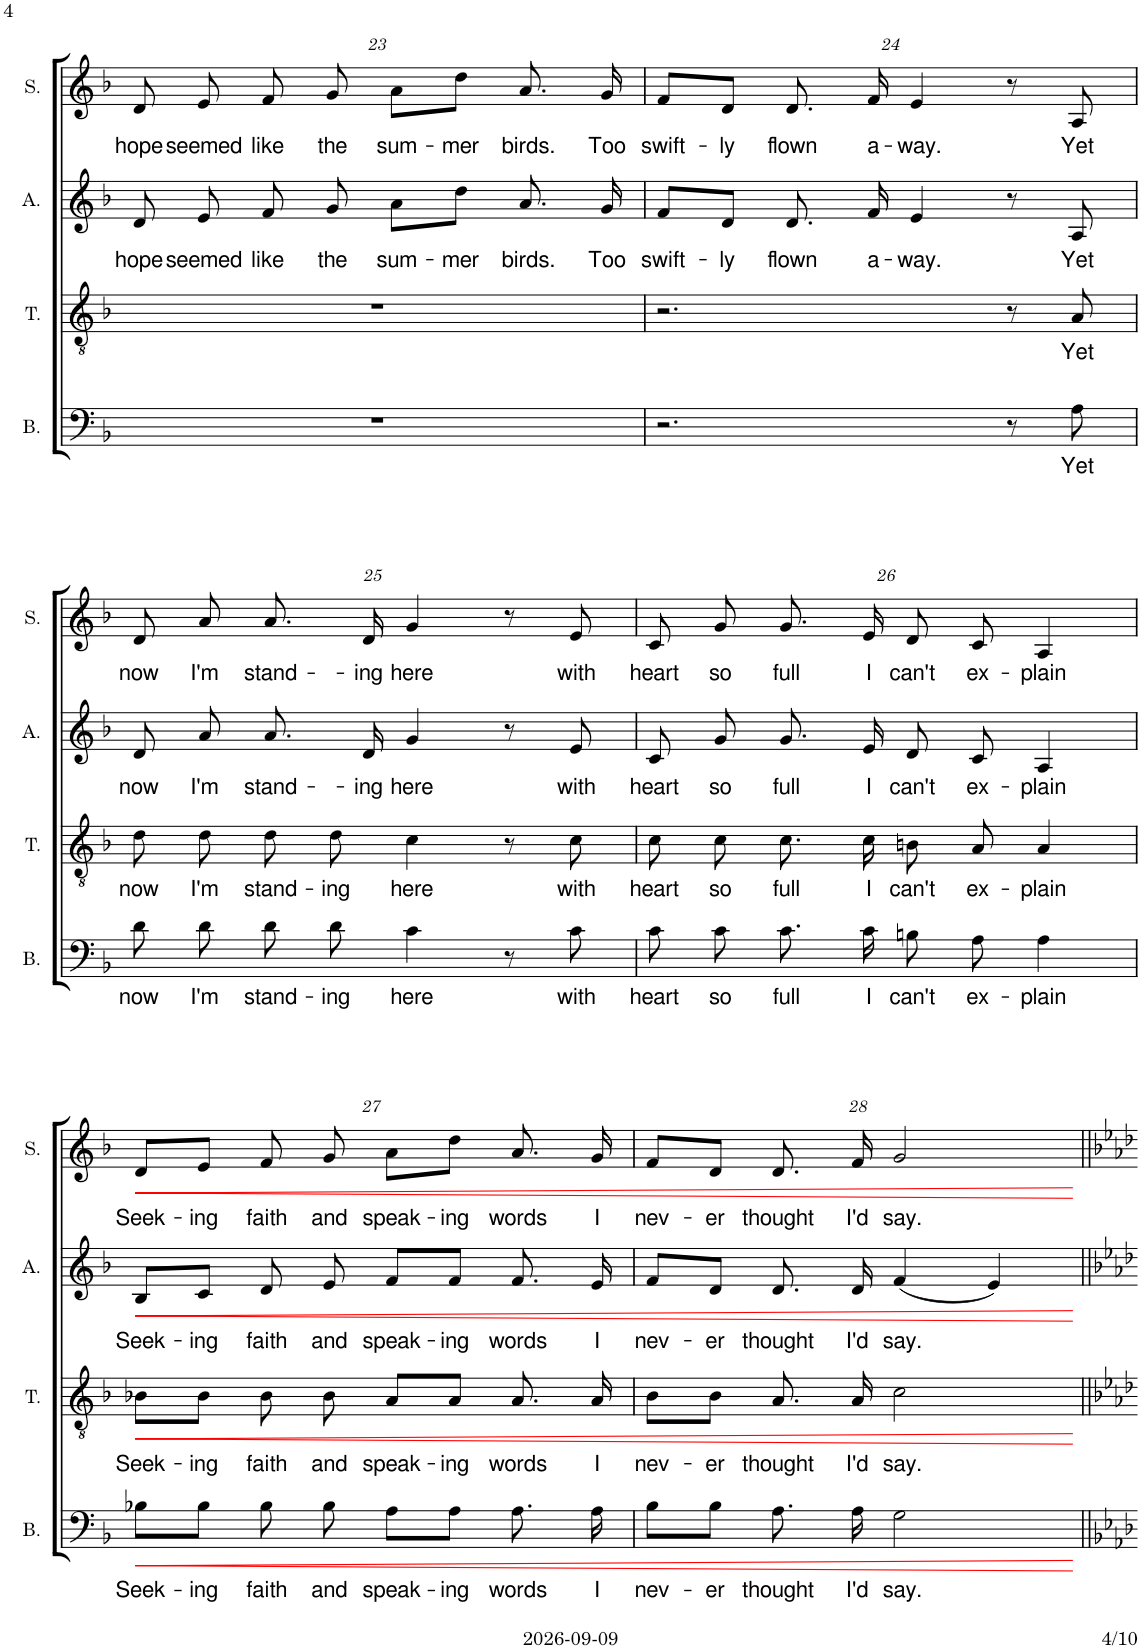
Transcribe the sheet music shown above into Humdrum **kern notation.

**kern	**text	**dynam	**kern	**text	**dynam	**kern	**text	**dynam	**kern	**text	**dynam
*part4	*part4	*part4	*part3	*part3	*part3	*part2	*part2	*part2	*part1	*part1	*part1
*staff4	*staff4	*staff4	*staff3	*staff3	*staff3	*staff2	*staff2	*staff2	*staff1	*staff1	*staff1
*I"Bass	*	*	*I"Tenor	*	*	*I"Alto	*	*	*I"Soprano	*	*
*I'B.	*	*	*I'T.	*	*	*I'A.	*	*	*I'S.	*	*
!!LO:PB:g=z
*clefF4	*	*	*clefGv2	*	*	*clefG2	*	*	*clefG2	*	*
*k[b-]	*	*	*k[b-]	*	*	*k[b-]	*	*	*k[b-]	*	*
*M4/4	*	*	*M4/4	*	*	*M4/4	*	*	*M4/4	*	*
=23	=23	=23	=23	=23	=23	=23	=23	=23	=23	=23	=23
!	!	!	!	!	!	!	!LO:LY:b	!	!	!LO:LY:b	!
1r	.	.	1r	.	.	8d/	hope	.	8d/	hope	.
!	!	!	!	!	!	!	!LO:LY:b	!	!	!LO:LY:b	!
.	.	.	.	.	.	8e/	seemed	.	8e/	seemed	.
!	!	!	!	!	!	!	!LO:LY:b	!	!	!LO:LY:b	!
.	.	.	.	.	.	8f/	like	.	8f/	like	.
!	!	!	!	!	!	!	!LO:LY:b	!	!	!LO:LY:b	!
.	.	.	.	.	.	8g/	the	.	8g/	the	.
!	!	!	!	!	!	!	!LO:LY:b	!	!	!LO:LY:b	!
.	.	.	.	.	.	8a\L	sum-	.	8a\L	sum-	.
!	!	!	!	!	!	!	!LO:LY:b	!	!	!LO:LY:b	!
.	.	.	.	.	.	8dd\J	-mer	.	8dd\J	-mer	.
!	!	!	!	!	!	!	!LO:LY:b	!	!	!LO:LY:b	!
.	.	.	.	.	.	8.a/	birds.	.	8.a/	birds.	.
!	!	!	!	!	!	!	!LO:LY:b	!	!	!LO:LY:b	!
.	.	.	.	.	.	16g/	Too	.	16g/	Too	.
=24	=24	=24	=24	=24	=24	=24	=24	=24	=24	=24	=24
!	!	!	!	!	!	!	!LO:LY:b	!	!	!LO:LY:b	!
2.r	.	.	2.r	.	.	8f/L	swift-	.	8f/L	swift-	.
!	!	!	!	!	!	!	!LO:LY:b	!	!	!LO:LY:b	!
.	.	.	.	.	.	8d/J	-ly	.	8d/J	-ly	.
!	!	!	!	!	!	!	!LO:LY:b	!	!	!LO:LY:b	!
.	.	.	.	.	.	8.d/	flown	.	8.d/	flown	.
!	!	!	!	!	!	!	!LO:LY:b	!	!	!LO:LY:b	!
.	.	.	.	.	.	16f/	a-	.	16f/	a-	.
!	!	!	!	!	!	!	!LO:LY:b	!	!	!LO:LY:b	!
.	.	.	.	.	.	4e/	-way.	.	4e/	-way.	.
8r	.	.	8r	.	.	8r	.	.	8r	.	.
!	!LO:LY:b	!	!	!LO:LY:b	!	!	!LO:LY:b	!	!	!LO:LY:b	!
8A\	Yet	.	8A/	Yet	.	8A/	Yet	.	8A/	Yet	.
!!LO:LB:g=z
=25	=25	=25	=25	=25	=25	=25	=25	=25	=25	=25	=25
!	!LO:LY:b	!	!	!LO:LY:b	!	!	!LO:LY:b	!	!	!LO:LY:b	!
8d\	now	.	8d\	now	.	8d/	now	.	8d/	now	.
!	!LO:LY:b	!	!	!LO:LY:b	!	!	!LO:LY:b	!	!	!LO:LY:b	!
8d\	I'm	.	8d\	I'm	.	8a/	I'm	.	8a/	I'm	.
!	!LO:LY:b	!	!	!LO:LY:b	!	!	!LO:LY:b	!	!	!LO:LY:b	!
8d\	stand-	.	8d\	stand-	.	8.a/	stand-	.	8.a/	stand-	.
!	!LO:LY:b	!	!	!LO:LY:b	!	!	!	!	!	!	!
8d\	-ing	.	8d\	-ing	.	.	.	.	.	.	.
!	!	!	!	!	!	!	!LO:LY:b	!	!	!LO:LY:b	!
.	.	.	.	.	.	16d/	-ing	.	16d/	-ing	.
!	!LO:LY:b	!	!	!LO:LY:b	!	!	!LO:LY:b	!	!	!LO:LY:b	!
4c\	here	.	4c\	here	.	4g/	here	.	4g/	here	.
8r	.	.	8r	.	.	8r	.	.	8r	.	.
!	!LO:LY:b	!	!	!LO:LY:b	!	!	!LO:LY:b	!	!	!LO:LY:b	!
8c\	with	.	8c\	with	.	8e/	with	.	8e/	with	.
=26	=26	=26	=26	=26	=26	=26	=26	=26	=26	=26	=26
!	!LO:LY:b	!	!	!LO:LY:b	!	!	!LO:LY:b	!	!	!LO:LY:b	!
8c\	heart	.	8c\	heart	.	8c/	heart	.	8c/	heart	.
!	!LO:LY:b	!	!	!LO:LY:b	!	!	!LO:LY:b	!	!	!LO:LY:b	!
8c\	so	.	8c\	so	.	8g/	so	.	8g/	so	.
!	!LO:LY:b	!	!	!LO:LY:b	!	!	!LO:LY:b	!	!	!LO:LY:b	!
8.c\	full	.	8.c\	full	.	8.g/	full	.	8.g/	full	.
!	!LO:LY:b	!	!	!LO:LY:b	!	!	!LO:LY:b	!	!	!LO:LY:b	!
16c\	I	.	16c\	I	.	16e/	I	.	16e/	I	.
!	!LO:LY:b	!	!	!LO:LY:b	!	!	!LO:LY:b	!	!	!LO:LY:b	!
8Bn\	can't	.	8Bn\	can't	.	8d/	can't	.	8d/	can't	.
!	!LO:LY:b	!	!	!LO:LY:b	!	!	!LO:LY:b	!	!	!LO:LY:b	!
8A\	ex-	.	8A/	ex-	.	8c/	ex-	.	8c/	ex-	.
!	!LO:LY:b	!	!	!LO:LY:b	!	!	!LO:LY:b	!	!	!LO:LY:b	!
4A\	-plain	.	4A/	-plain	.	4A/	-plain	.	4A/	-plain	.
!!LO:LB:g=z
=27	=27	=27	=27	=27	=27	=27	=27	=27	=27	=27	=27
!	!LO:LY:b	!LO:HP:b	!	!LO:LY:b	!LO:HP:b	!	!LO:LY:b	!LO:HP:b	!	!LO:LY:b	!LO:HP:b
8B-X\L	Seek-	<	8B-X\L	Seek-	<	8B-/L	Seek-	<	8d/L	Seek-	<
!	!LO:LY:b	!	!	!LO:LY:b	!	!	!LO:LY:b	!	!	!LO:LY:b	!
8B-\J	-ing	.	8B-\J	-ing	.	8c/J	-ing	.	8e/J	-ing	.
!	!LO:LY:b	!	!	!LO:LY:b	!	!	!LO:LY:b	!	!	!LO:LY:b	!
8B-\	faith	.	8B-\	faith	.	8d/	faith	.	8f/	faith	.
!	!LO:LY:b	!	!	!LO:LY:b	!	!	!LO:LY:b	!	!	!LO:LY:b	!
8B-\	and	.	8B-\	and	.	8e/	and	.	8g/	and	.
!	!LO:LY:b	!	!	!LO:LY:b	!	!	!LO:LY:b	!	!	!LO:LY:b	!
8A\L	speak-	.	8A/L	speak-	.	8f/L	speak-	.	8a\L	speak-	.
!	!LO:LY:b	!	!	!LO:LY:b	!	!	!LO:LY:b	!	!	!LO:LY:b	!
8A\J	-ing	.	8A/J	-ing	.	8f/J	-ing	.	8dd\J	-ing	.
!	!LO:LY:b	!	!	!LO:LY:b	!	!	!LO:LY:b	!	!	!LO:LY:b	!
8.A\	words	.	8.A/	words	.	8.f/	words	.	8.a/	words	.
!	!LO:LY:b	!	!	!LO:LY:b	!	!	!LO:LY:b	!	!	!LO:LY:b	!
16A\	I	.	16A/	I	.	16e/	I	.	16g/	I	.
=28	=28	=28	=28	=28	=28	=28	=28	=28	=28	=28	=28
!	!LO:LY:b	!	!	!LO:LY:b	!	!	!LO:LY:b	!	!	!LO:LY:b	!
8B-\L	nev-	.	8B-\L	nev-	.	8f/L	nev-	.	8f/L	nev-	.
!	!LO:LY:b	!	!	!LO:LY:b	!	!	!LO:LY:b	!	!	!LO:LY:b	!
8B-\J	-er	.	8B-\J	-er	.	8d/J	-er	.	8d/J	-er	.
!	!LO:LY:b	!	!	!LO:LY:b	!	!	!LO:LY:b	!	!	!LO:LY:b	!
8.A\	thought	.	8.A/	thought	.	8.d/	thought	.	8.d/	thought	.
!	!LO:LY:b	!	!	!LO:LY:b	!	!	!LO:LY:b	!	!	!LO:LY:b	!
16A\	I'd	.	16A/	I'd	.	16d/	I'd	.	16f/	I'd	.
!	!LO:LY:b	!	!	!LO:LY:b	!	!	!LO:LY:b	!	!	!LO:LY:b	!
2G\	say.	.	2c\	say.	.	(4f/	say.	.	2g/	say.	.
.	.	.	.	.	.	4e/)	.	.	.	.	.
.	.	[	.	.	[	.	.	[	.	.	[
=||	=||	=||	=||	=||	=||	=||	=||	=||	=||	=||	=||
*-	*-	*-	*-	*-	*-	*-	*-	*-	*-	*-	*-
